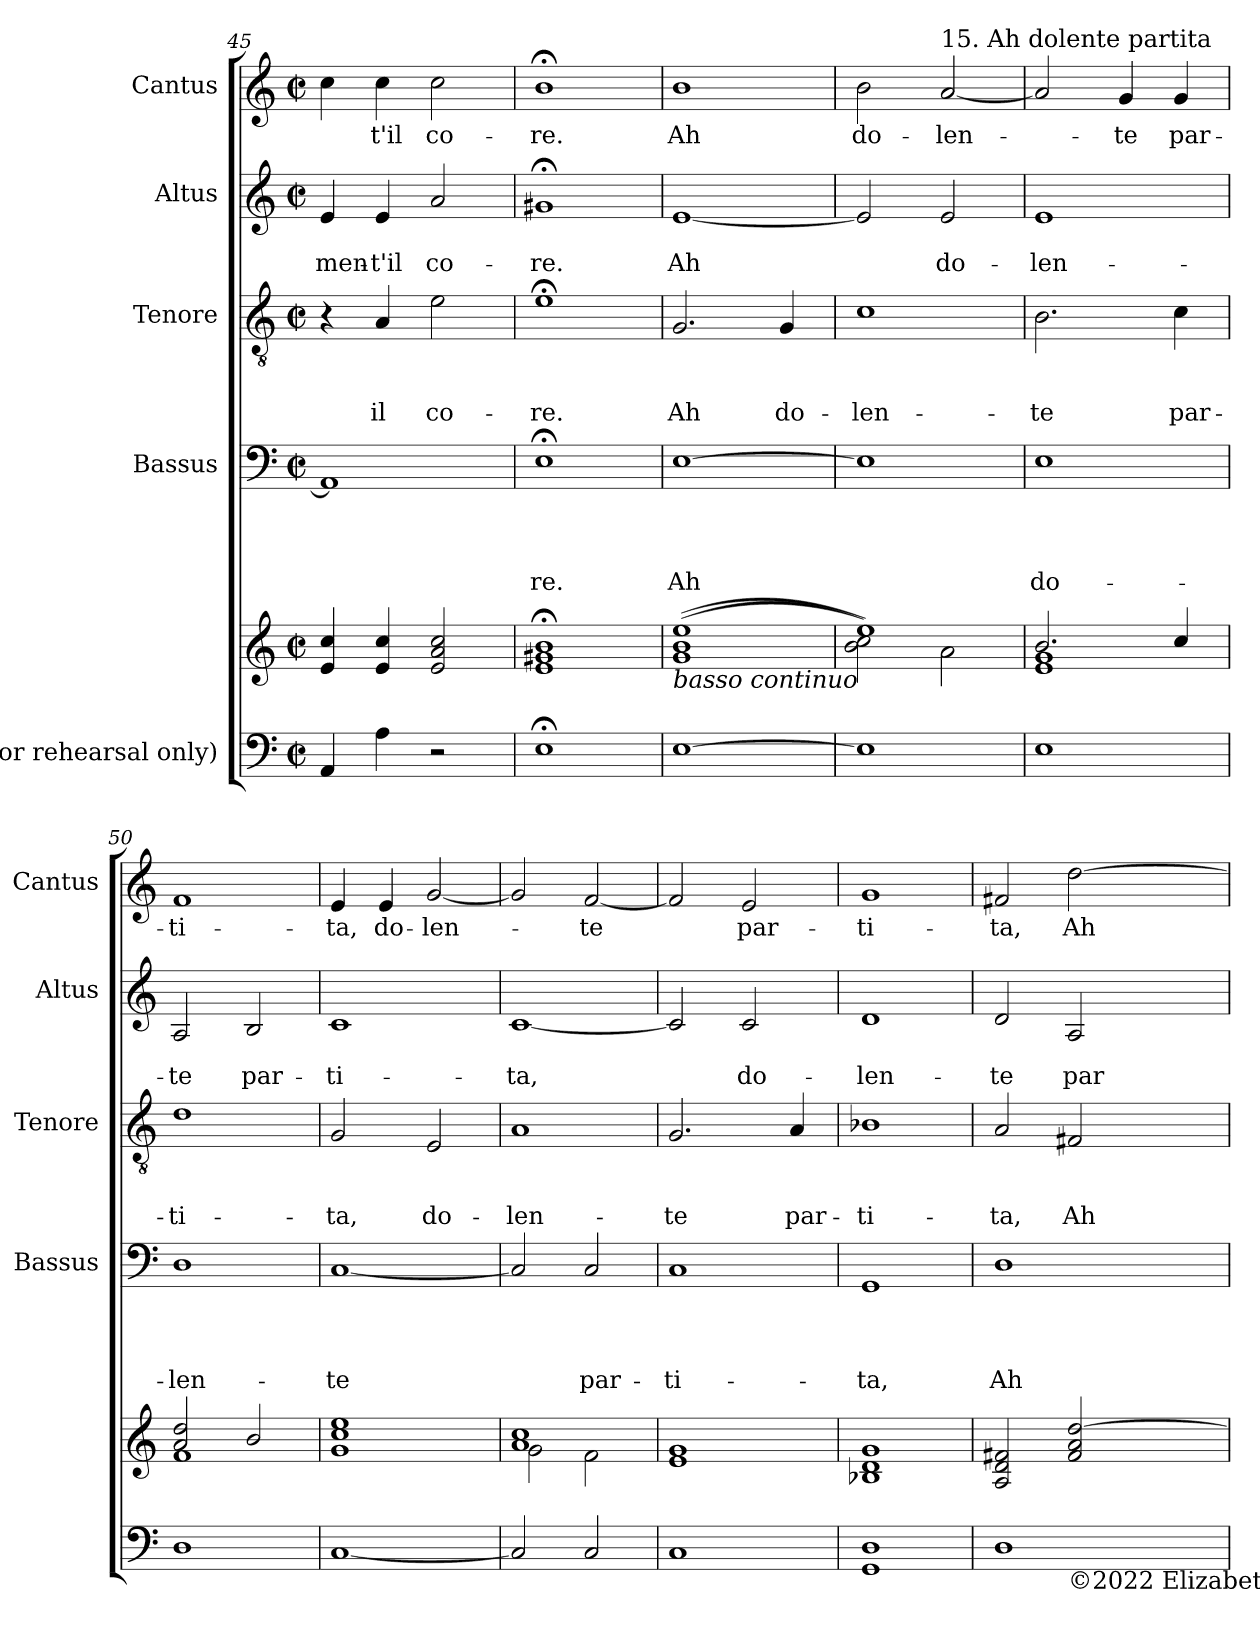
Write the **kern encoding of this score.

**kern	**kern	**kern	**text	**text	**text	**text	**kern	**text	**text	**text	**kern	**text	**text	**kern	**text
*part5	*part5	*part4	*part4	*part4	*part4	*part4	*part3	*part3	*part3	*part3	*part2	*part2	*part2	*part1	*part1
*staff6	*staff5	*staff4	*staff4	*staff4	*staff4	*staff4	*staff3	*staff3	*staff3	*staff3	*staff2	*staff2	*staff2	*staff1	*staff1
*I"(for rehearsal only)	*	*I"Bassus	*	*	*	*	*I"Tenore	*	*	*	*I"Altus	*	*	*I"Cantus	*
*	*	*I'Bassus	*	*	*	*	*I'Tenore	*	*	*	*I'Altus	*	*	*I'Cantus	*
*clefF4	*clefG2	*clefF4	*	*	*	*	*clefGv2	*	*	*	*clefG2	*	*	*clefG2	*
*k[]	*k[]	*k[]	*	*	*	*	*k[]	*	*	*	*k[]	*	*	*k[]	*
*C:	*C:	*C:	*	*	*	*	*C:	*	*	*	*C:	*	*	*C:	*
*M2/2	*M2/2	*M2/2	*	*	*	*	*M2/2	*	*	*	*M2/2	*	*	*M2/2	*
*met(c|)	*met(c|)	*met(c|)	*	*	*	*	*met(c|)	*	*	*	*met(c|)	*	*	*met(c|)	*
=45	=45	=45	=45	=45	=45	=45	=45	=45	=45	=45	=45	=45	=45	=45	=45
!	!	!	!	!	!	!	!	!	!	!	!	!	!LO:LY:b	!	!
4AA/	4e/ 4cc/	1AA]	.	.	.	.	4r	.	.	.	4e/	.	-men-	4cc\	.
!	!	!	!	!	!	!	!	!	!	!LO:LY:b	!	!	!LO:LY:b	!	!LO:LY:b
4A\	4e/ 4cc/	.	.	.	.	.	4A/	.	.	il	4e/	.	-t'il	4cc\	-t'il
!	!	!	!	!	!	!	!	!	!	!LO:LY:b	!	!	!LO:LY:b	!	!LO:LY:b
2r	2e/ 2a/ 2cc/	.	.	.	.	.	2e\	.	.	co-	2a/	.	co-	2cc\	co-
=46	=46	=46	=46	=46	=46	=46	=46	=46	=46	=46	=46	=46	=46	=46	=46
!	!	!	!	!	!	!LO:LY:b	!	!	!	!LO:LY:b	!	!	!LO:LY:b	!	!LO:LY:b
1E;<	1e; 1g#X; 1b;	1E;<	.	.	.	-re.	1e;<	.	.	-re.	1g#X;	.	-re.	1b;<	-re.
!!LO:PB:g=z
=47!	=47!	=47!	=47!	=47!	=47!	=47!	=47!	=47!	=47!	=47!	=47!	=47!	=47!	=47!	=47!
!	!LO:TX:b:i:t=basso continuo	!	!	!	!	!	!	!	!	!	!	!	!	!	!
!	!	!	!	!	!	!LO:LY:b	!	!	!	!LO:LY:b	!	!	!LO:LY:b	!	!LO:LY:b
[>1E	(>(<1g 1b 1ee	[>1E	.	.	.	Ah	2.G/	.	.	Ah	[<1e	.	Ah	1b	Ah
!	!	!	!	!	!	!	!	!	!	!LO:LY:b	!	!	!	!	!
.	.	.	.	.	.	.	4G/	.	.	do-	.	.	.	.	.
=48	=48	=48	=48	=48	=48	=48	=48	=48	=48	=48	=48	=48	=48	=48	=48
*	*^	*	*	*	*	*	*	*	*	*	*	*	*	*	*
!	!	!	!	!	!	!	!	!	!	!	!LO:LY:b	!	!	!	!	!LO:LY:b
1E]	1ee)	2b\ 2cc\)	1E]	.	.	.	.	1c	.	.	-len-	2e/]	.	.	2b\	do-
!	!	!	!	!	!	!	!	!	!	!	!	!	!	!	!LO:TX:a:t=15. Ah dolente partita	!
!	!	!	!	!	!	!	!	!	!	!	!	!	!	!LO:LY:b	!	!LO:LY:b
.	.	2a\	.	.	.	.	.	.	.	.	.	2e/	.	do-	[<2a/	-len-
=49	=49	=49	=49	=49	=49	=49	=49	=49	=49	=49	=49	=49	=49	=49	=49	=49
!	!	!	!	!	!	!	!LO:LY:b	!	!	!	!LO:LY:b	!	!	!LO:LY:b	!	!
1E	2.b/	1e 1g	1E	.	.	.	do-	2.B\	.	.	-te	1e	.	-len-	2a/]	.
!	!	!	!	!	!	!	!	!	!	!	!	!	!	!	!	!LO:LY:b
.	.	.	.	.	.	.	.	.	.	.	.	.	.	.	4g/	-te
!	!	!	!	!	!	!	!	!	!	!	!LO:LY:b	!	!	!	!	!LO:LY:b
.	4cc/	.	.	.	.	.	.	4c\	.	.	par-	.	.	.	4g/	par-
=50	=50	=50	=50	=50	=50	=50	=50	=50	=50	=50	=50	=50	=50	=50	=50	=50
!	!	!	!	!	!	!	!LO:LY:b	!	!	!	!LO:LY:b:rj	!	!	!LO:LY:b	!	!LO:LY:b:rj
1D	2a/ 2dd/	1f	1D	.	.	.	-len-	1d	.	.	-ti-	2A/	.	-te	1f	-ti-
!	!	!	!	!	!	!	!	!	!	!	!	!	!	!LO:LY:b	!	!
.	2b/	.	.	.	.	.	.	.	.	.	.	2B/	.	par-	.	.
*	*v	*v	*	*	*	*	*	*	*	*	*	*	*	*	*	*
=51	=51	=51	=51	=51	=51	=51	=51	=51	=51	=51	=51	=51	=51	=51	=51
!	!	!	!	!	!	!LO:LY:b	!	!	!	!LO:LY:b	!	!	!LO:LY:b:rj	!	!LO:LY:b
[<1C	1g 1cc 1ee	[<1C	.	.	.	-te	2G/	.	.	-ta,	1c	.	-ti-	4e/	-ta,
!	!	!	!	!	!	!	!	!	!	!	!	!	!	!	!LO:LY:b
.	.	.	.	.	.	.	.	.	.	.	.	.	.	4e/	do-
!	!	!	!	!	!	!	!	!	!	!LO:LY:b	!	!	!	!	!LO:LY:b
.	.	.	.	.	.	.	2E/	.	.	do-	.	.	.	[<2g/	-len-
=52	=52	=52	=52	=52	=52	=52	=52	=52	=52	=52	=52	=52	=52	=52	=52
*	*^	*	*	*	*	*	*	*	*	*	*	*	*	*	*
!	!	!	!	!	!	!	!	!	!	!	!LO:LY:b	!	!	!LO:LY:b	!	!
2C/]	1a 1cc	2g\	2C/]	.	.	.	.	1A	.	.	-len-	[<1c	.	-ta,	2g/]	.
!	!	!	!	!	!	!	!LO:LY:b	!	!	!	!	!	!	!	!	!LO:LY:b
2C/	.	2f\	2C/	.	.	.	par-	.	.	.	.	.	.	.	[<2f/	-te
=53	=53	=53	=53	=53	=53	=53	=53	=53	=53	=53	=53	=53	=53	=53	=53	=53
!	!	!	!	!	!	!	!LO:LY:b:rj	!	!	!	!LO:LY:b	!	!	!	!	!
*	*v	*v	*	*	*	*	*	*	*	*	*	*	*	*	*	*
1C	1e 1g	1C	.	.	.	-ti-	2.G/	.	.	-te	2c/]	.	.	2f/]	.
!	!	!	!	!	!	!	!	!	!	!	!	!	!LO:LY:b	!	!LO:LY:b
.	.	.	.	.	.	.	.	.	.	.	2c/	.	do-	2e/	par-
!	!	!	!	!	!	!	!	!	!	!LO:LY:b	!	!	!	!	!
.	.	.	.	.	.	.	4A/	.	.	par-	.	.	.	.	.
!!LO:PB:g=z
=54	=54	=54	=54	=54	=54	=54	=54	=54	=54	=54	=54	=54	=54	=54	=54
!	!	!	!	!	!	!LO:LY:b	!	!	!	!LO:LY:b:rj	!	!	!LO:LY:b	!	!LO:LY:b:rj
1GG 1D	1B-X 1d 1g	1GG	.	.	.	-ta,	1B-X	.	.	-ti-	1d	.	-len-	1g	-ti-
=55	=55	=55	=55	=55	=55	=55	=55	=55	=55	=55	=55	=55	=55	=55	=55
!	!	!	!	!	!	!LO:LY:b	!	!	!	!LO:LY:b	!	!	!LO:LY:b	!	!LO:LY:b
*^	*	*	*	*	*	*	*	*	*	*	*	*	*	*	*
1D	2ryy	2A/ 2d/ 2f#X/	1D	.	.	.	Ah	2A/	.	.	-ta,	2d/	.	-te	2f#X/	-ta,
!	!LO:TX:b:t=©2022 Elizabeth	!	!	!	!	!	!	!	!	!	!	!	!	!	!	!
!	!	!	!	!	!	!	!	!	!	!	!LO:LY:b	!	!	!LO:LY:b	!	!LO:LY:b
.	2ryy	2f#/ 2a/ [>2dd/	.	.	.	.	.	2F#X/	.	.	Ah	2A/	.	par-	[>2dd\	Ah
*v	*v	*	*	*	*	*	*	*	*	*	*	*	*	*	*	*
=	=	=	=	=	=	=	=	=	=	=	=	=	=	=	=
*-	*-	*-	*-	*-	*-	*-	*-	*-	*-	*-	*-	*-	*-	*-	*-
